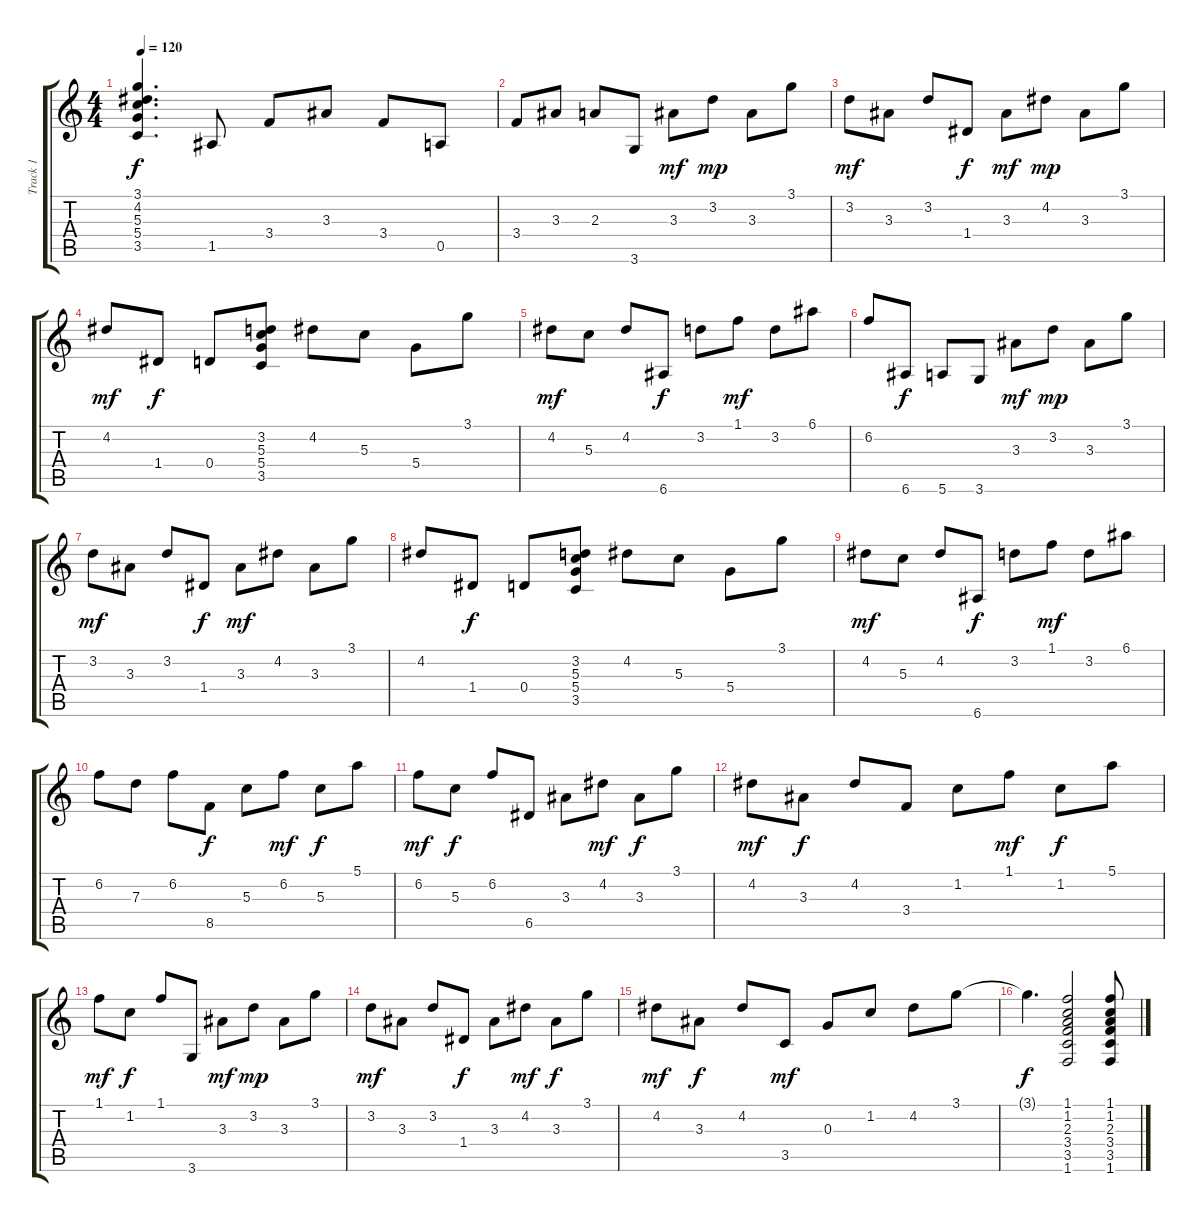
\track ("Track 1" "Track 1") {instrument acousticguitarsteel}
\staff {score tabs}
\tuning (E4 B3 G3 D3 A2 E2) {hide}
\ts (4 4)
\tempo 120
\clef g2
\ks c
(3.1{t} 4.2{t} 5.3{t} 5.4{t} 3.5{t}).4{d dy f} 1.5.8 3.4.8 3.3.8 3.4.8 0.5.8 |
3.4.8 3.3.8 2.3.8 3.6.8 3.3.8{dy mf} 3.2.8{dy mp} 3.3.8 3.1.8 |
3.2.8{dy mf} 3.3.8 3.2.8 1.4.8{dy f} 3.3.8{dy mf} 4.2.8{dy mp} 3.3.8 3.1.8 |
4.2.8{dy mf} 1.4.8{dy f} 0.4.8 (3.2 5.3 5.4 3.5).8 4.2.8 5.3.8 5.4.8 3.1.8 |
4.2.8{dy mf} 5.3.8 4.2.8 6.6.8{dy f} 3.2.8 1.1.8{dy mf} 3.2.8 6.1.8 |
6.2.8 6.6.8{dy f} 5.6.8 3.6.8 3.3.8{dy mf} 3.2.8{dy mp} 3.3.8 3.1.8 |
3.2.8{dy mf} 3.3.8 3.2.8 1.4.8{dy f} 3.3.8{dy mf} 4.2.8 3.3.8 3.1.8 |
4.2.8 1.4.8{dy f} 0.4.8 (3.2 5.3 5.4 3.5).8 4.2.8 5.3.8 5.4.8 3.1.8 |
4.2.8{dy mf} 5.3.8 4.2.8 6.6.8{dy f} 3.2.8 1.1.8{dy mf} 3.2.8 6.1.8 |
6.2.8 7.3.8 6.2.8 8.5.8{dy f} 5.3.8 6.2.8{dy mf} 5.3.8{dy f} 5.1.8 |
6.2.8{dy mf} 5.3.8{dy f} 6.2.8 6.5.8 3.3.8 4.2.8{dy mf} 3.3.8{dy f} 3.1.8 |
4.2.8{dy mf} 3.3.8{dy f} 4.2.8 3.4.8 1.2.8 1.1.8{dy mf} 1.2.8{dy f} 5.1.8 |
1.1.8{dy mf} 1.2.8{dy f} 1.1.8 3.6.8 3.3.8{dy mf} 3.2.8{dy mp} 3.3.8 3.1.8 |
3.2.8{dy mf} 3.3.8 3.2.8 1.4.8{dy f} 3.3.8 4.2.8{dy mf} 3.3.8{dy f} 3.1.8 |
4.2.8{dy mf} 3.3.8{dy f} 4.2.8 3.5.8{dy mf} 0.3.8 1.2.8 4.2.8 3.1.8 |
3.1{t}.4{d dy f} (1.1 1.2 2.3 3.4 3.5 1.6).2 (1.1 1.2 2.3 3.4 3.5 1.6).8
